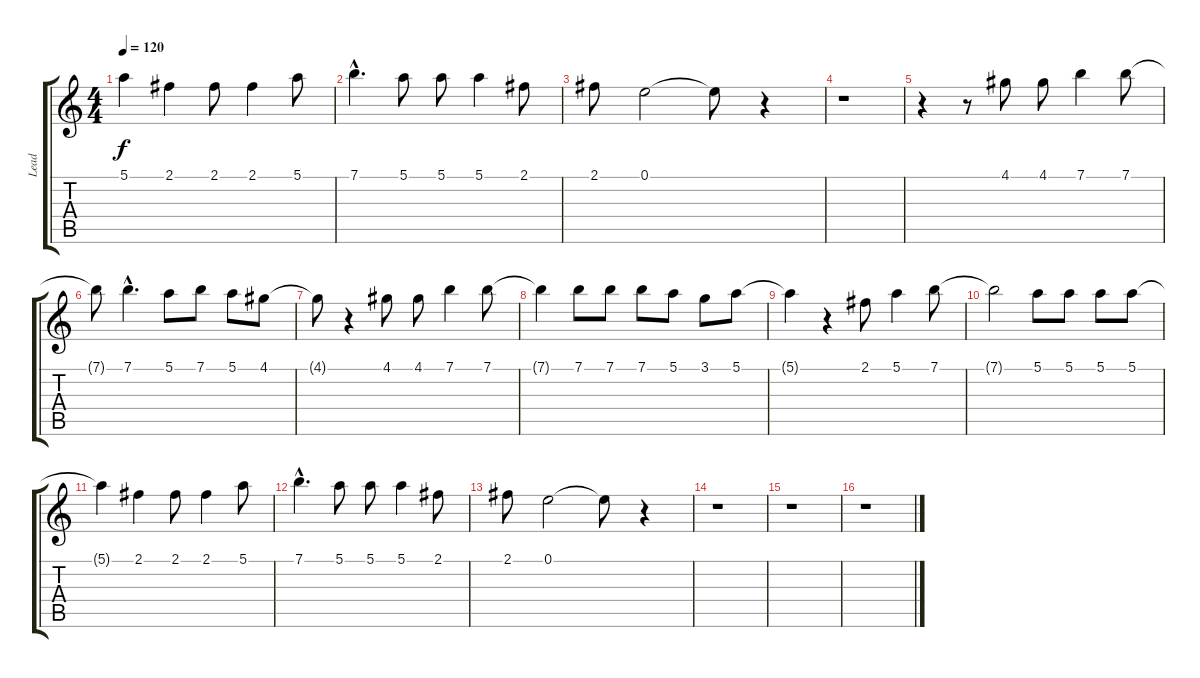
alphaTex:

\track ("Lead" "Lead") {instrument overdrivenguitar}
\staff {score tabs}
\tuning (E4 B3 G3 D3 A2 E2) {hide}
\ts (4 4)
\tempo 120
\clef g2
\ks c
5.1{t}.4{dy f} 2.1.4 2.1.8 2.1.4 5.1.8 |
7.1{hac}.4{d} 5.1.8 5.1.8 5.1.4 2.1.8 |
2.1.8 0.1.2 0.1{t}.8 r.4 |
r.1 |
r.4 r.8 4.1.8 4.1.8 7.1.4 7.1.8 |
7.1{t}.8 7.1{hac}.4{d} 5.1.8 7.1.8 5.1.8 4.1.8 |
4.1{t}.8 r.4 4.1.8 4.1.8 7.1.4 7.1.8 |
7.1{t}.4 7.1.8 7.1.8 7.1.8 5.1.8 3.1.8 5.1.8 |
5.1{t}.4 r.4 2.1.8 5.1.4 7.1.8 |
7.1{t}.2 5.1.8 5.1.8 5.1.8 5.1.8 |
5.1{t}.4 2.1.4 2.1.8 2.1.4 5.1.8 |
7.1{hac}.4{d} 5.1.8 5.1.8 5.1.4 2.1.8 |
2.1.8 0.1.2 0.1{t}.8 r.4 |
r.1 |
r.1 |
r.1
